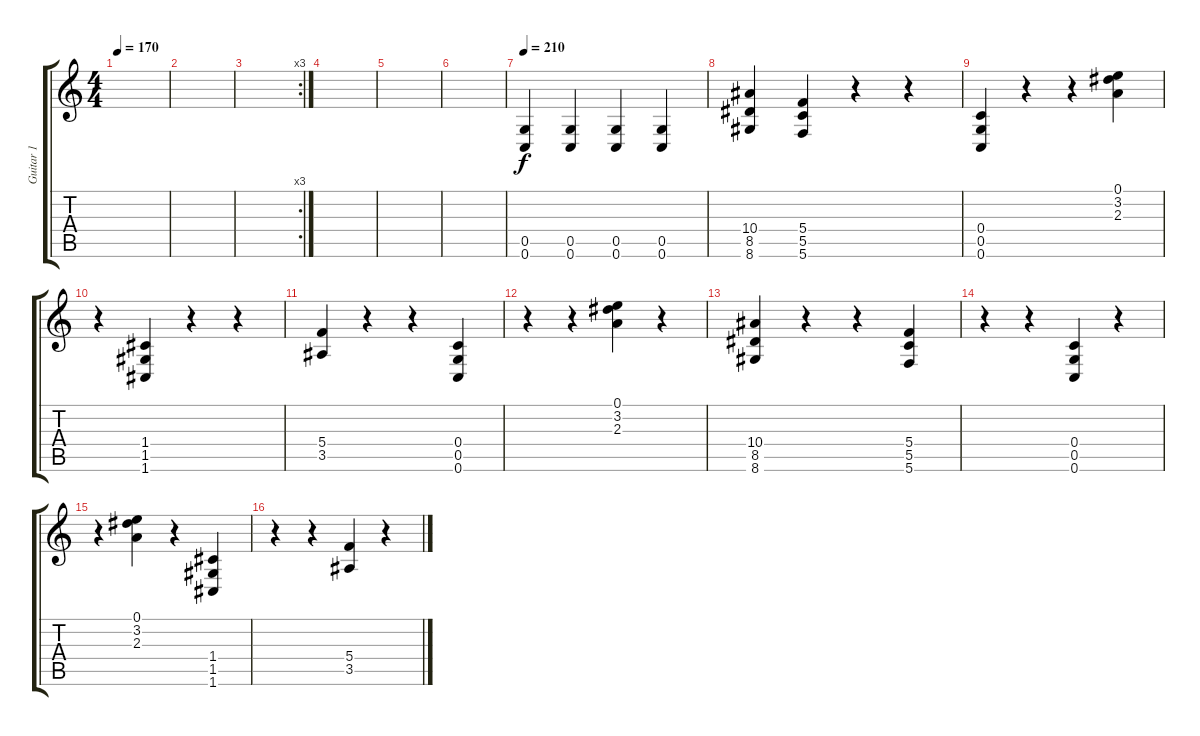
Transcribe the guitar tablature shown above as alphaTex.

\track ("Guitar 1" "Guitar 1") {instrument distortionguitar}
\staff {score tabs}
\tuning (E4 C4 G3 C3 G2 C2) {hide}
\ts (4 4)
\tempo 170
\clef g2
\ks c
|
|
\rc 3
|
|
|
|
\tempo 210
(0.5 0.6).4 (0.5 0.6).4 (0.5 0.6).4 (0.5 0.6).4 |
(10.4 8.5 8.6).4 (5.4 5.5 5.6).4 r.4 r.4 |
(0.4 0.5 0.6).4 r.4 r.4 (0.1 3.2 2.3).4 |
r.4 (1.4 1.5 1.6).4 r.4 r.4 |
(5.4 3.5).4 r.4 r.4 (0.4 0.5 0.6).4 |
r.4 r.4 (0.1 3.2 2.3).4 r.4 |
(10.4 8.5 8.6).4 r.4 r.4 (5.4 5.5 5.6).4 |
r.4 r.4 (0.4 0.5 0.6).4 r.4 |
r.4 (0.1 3.2 2.3).4 r.4 (1.4 1.5 1.6).4 |
r.4 r.4 (5.4 3.5).4 r.4
